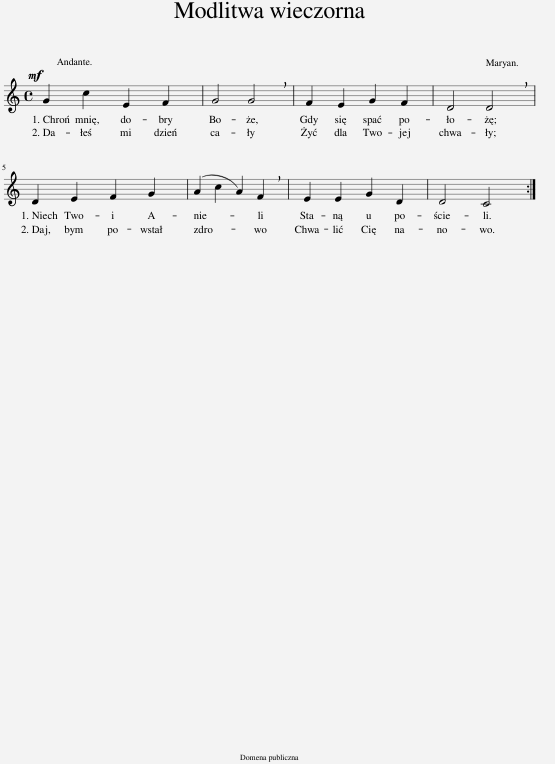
X:1
L:1/8
M:4/4
I:linebreak $
K:C
V:1 treble
V:1
!mf! G2 c2 E2 F2 | G4 !breath!G4 | F2 E2 G2 F2 | D4 !breath!D4 |$ D2 E2 F2 G2 | %5
 (A2 c2 A2) !breath!F2 | E2 E2 G2 D2 | D4 C4 :| %8
